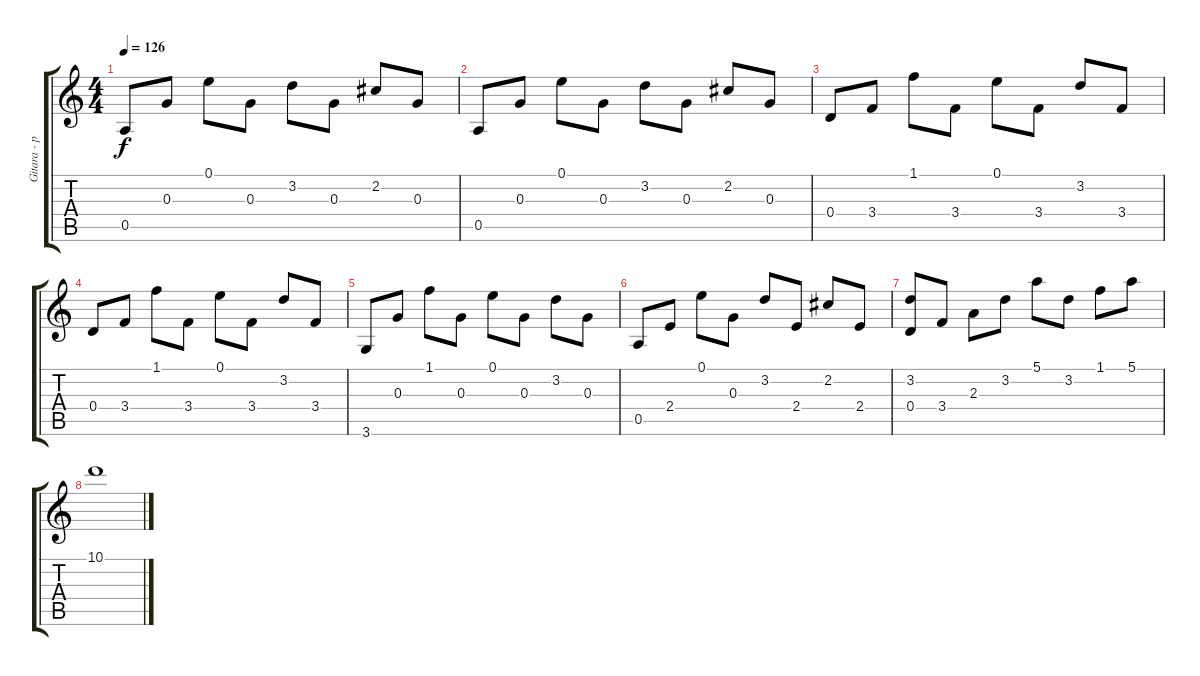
\track ("Gitara - pratnja" "Gitara - p") {instrument acousticguitarsteel}
\staff {score tabs}
\tuning (E4 B3 G3 D3 A2 E2) {hide}
\ts (4 4)
\tempo 126
\clef g2
\ks c
0.5.8{dy f instrument acousticguitarsteel} 0.3.8 0.1.8 0.3.8 3.2.8 0.3.8 2.2.8 0.3.8 |
0.5.8 0.3.8 0.1.8 0.3.8 3.2.8 0.3.8 2.2.8 0.3.8 |
0.4.8 3.4.8 1.1.8 3.4.8 0.1.8 3.4.8 3.2.8 3.4.8 |
0.4.8 3.4.8 1.1.8 3.4.8 0.1.8 3.4.8 3.2.8 3.4.8 |
3.6.8 0.3.8 1.1.8 0.3.8 0.1.8 0.3.8 3.2.8 0.3.8 |
0.5.8 2.4.8 0.1.8 0.3.8 3.2.8 2.4.8 2.2.8 2.4.8 |
(3.2 0.4).8 3.4.8 2.3.8 3.2.8 5.1.8 3.2.8 1.1.8 5.1.8 |
10.1.1
